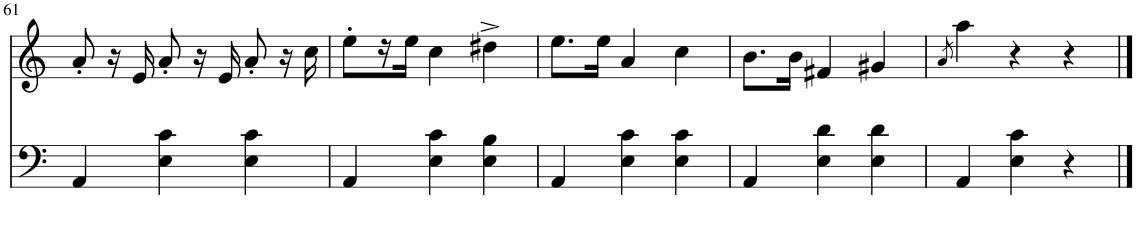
**kern	**kern
*part2	*part1
*staff2	*staff1
*I"piano	*I"piano
*I'Pno	*I'Pno
!!LO:PB:g=z
*clefF4	*clefG2
*k[]	*k[]
*M3/4	*M3/4
=61	=61
4AA/	8a'/
.	16r
.	16e/
4E\ 4c\	8a'/
.	16r
.	16e/
4E\ 4c\	8a'/
.	16r
.	16cc\
=62	=62
4AA/	8ee'\L
.	16r
.	16ee\JJ
4E\ 4c\	4cc\
4E\ 4B\	4dd#X^\
=63	=63
4AA/	8.ee\L
.	16ee\Jk
4E\ 4c\	4a/
4E\ 4c\	4cc\
=64	=64
4AA/	8.b\L
.	16b\Jk
4E\ 4d\	4f#X/
4E\ 4d\	4g#X/
=65	=65
.	8qa/
4AA/	4aa\
4E\ 4c\	4r
4r	4r
==	==
*-	*-
